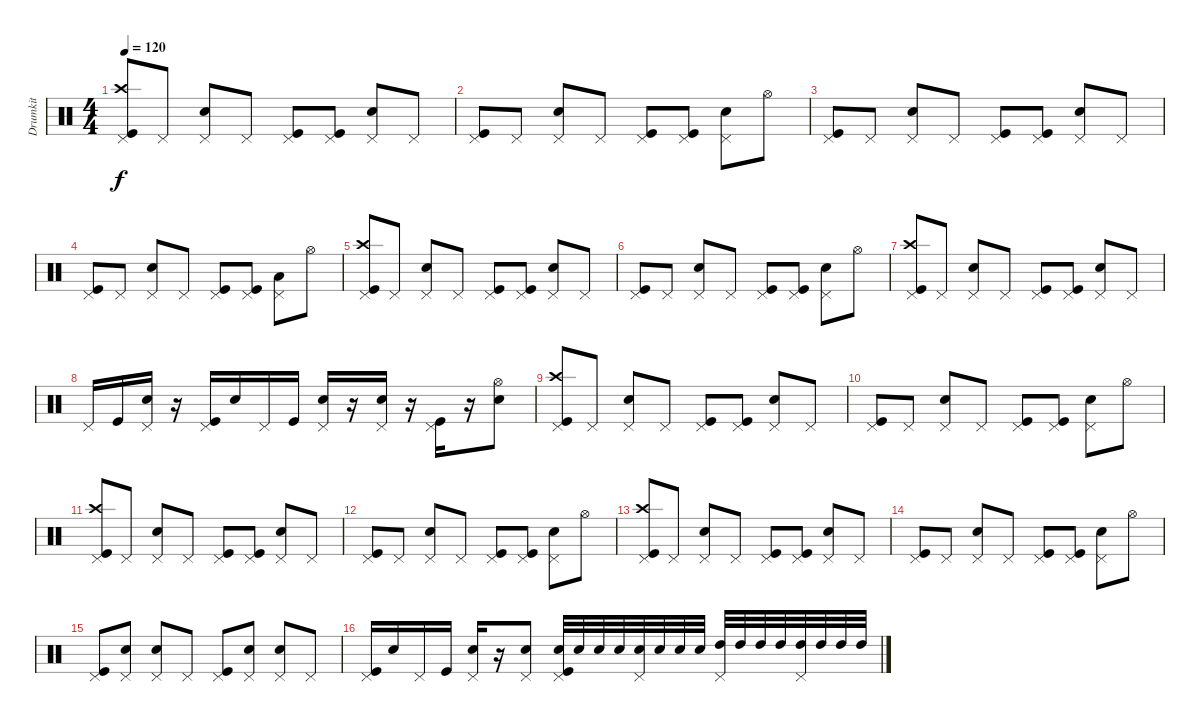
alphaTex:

\track ("Drumkit" "Drumkit") {instrument percussion}
\staff {score}
\articulation defaults
\ts (4 4)
\tempo 120
\clef neutral
\ks c
("Pedal Hi-Hat (hit)" "Crash high (hit)" "Kick (hit)").8{dy f} "Pedal Hi-Hat (hit)".8 ("Pedal Hi-Hat (hit)" "Snare (hit) 2").8 "Pedal Hi-Hat (hit)".8 ("Pedal Hi-Hat (hit)" "Kick (hit)").8 ("Pedal Hi-Hat (hit)" "Kick (hit)").8 ("Pedal Hi-Hat (hit)" "Snare (hit) 2").8 "Pedal Hi-Hat (hit)".8 |
("Pedal Hi-Hat (hit)" "Kick (hit)").8 "Pedal Hi-Hat (hit)".8 ("Pedal Hi-Hat (hit)" "Snare (hit) 2").8 "Pedal Hi-Hat (hit)".8 ("Pedal Hi-Hat (hit)" "Kick (hit)").8 ("Pedal Hi-Hat (hit)" "Kick (hit)").8 ("Pedal Hi-Hat (hit)" "Snare (hit) 2").8 "Hi-Hat (open)".8 |
("Pedal Hi-Hat (hit)" "Kick (hit)").8 "Pedal Hi-Hat (hit)".8 ("Pedal Hi-Hat (hit)" "Snare (hit) 2").8 "Pedal Hi-Hat (hit)".8 ("Pedal Hi-Hat (hit)" "Kick (hit)").8 ("Pedal Hi-Hat (hit)" "Kick (hit)").8 ("Pedal Hi-Hat (hit)" "Snare (hit) 2").8 "Pedal Hi-Hat (hit)".8 |
("Pedal Hi-Hat (hit)" "Kick (hit)").8 "Pedal Hi-Hat (hit)".8 ("Pedal Hi-Hat (hit)" "Snare (hit) 2").8 "Pedal Hi-Hat (hit)".8 ("Pedal Hi-Hat (hit)" "Kick (hit)").8 ("Pedal Hi-Hat (hit)" "Kick (hit)").8 ("Pedal Hi-Hat (hit)" "Low Floor Tom (hit)").8 "Hi-Hat (open)".8 |
("Pedal Hi-Hat (hit)" "Crash high (hit)" "Kick (hit)").8 "Pedal Hi-Hat (hit)".8 ("Pedal Hi-Hat (hit)" "Snare (hit) 2").8 "Pedal Hi-Hat (hit)".8 ("Pedal Hi-Hat (hit)" "Kick (hit)").8 ("Pedal Hi-Hat (hit)" "Kick (hit)").8 ("Pedal Hi-Hat (hit)" "Snare (hit) 2").8 "Pedal Hi-Hat (hit)".8 |
("Pedal Hi-Hat (hit)" "Kick (hit)").8 "Pedal Hi-Hat (hit)".8 ("Pedal Hi-Hat (hit)" "Snare (hit) 2").8 "Pedal Hi-Hat (hit)".8 ("Pedal Hi-Hat (hit)" "Kick (hit)").8 ("Pedal Hi-Hat (hit)" "Kick (hit)").8 ("Pedal Hi-Hat (hit)" "Snare (hit) 2").8 "Hi-Hat (open)".8 |
("Pedal Hi-Hat (hit)" "Crash high (hit)" "Kick (hit)").8 "Pedal Hi-Hat (hit)".8 ("Pedal Hi-Hat (hit)" "Snare (hit) 2").8 "Pedal Hi-Hat (hit)".8 ("Pedal Hi-Hat (hit)" "Kick (hit)").8 ("Pedal Hi-Hat (hit)" "Kick (hit)").8 ("Pedal Hi-Hat (hit)" "Snare (hit) 2").8 "Pedal Hi-Hat (hit)".8 |
"Pedal Hi-Hat (hit)".16 "Kick (hit)".16 ("Pedal Hi-Hat (hit)" "Snare (hit) 2").16 r.16 ("Pedal Hi-Hat (hit)" "Kick (hit)").16 "Snare (hit) 2".16 "Pedal Hi-Hat (hit)".16 "Kick (hit)".16 ("Pedal Hi-Hat (hit)" "Snare (hit) 2").16 r.16 ("Pedal Hi-Hat (hit)" "Snare (hit) 2").16 r.16 ("Pedal Hi-Hat (hit)" "Kick (hit)").16 r.16 ("Hi-Hat (open)" "Snare (hit) 2").8 |
("Pedal Hi-Hat (hit)" "Crash high (hit)" "Kick (hit)").8 "Pedal Hi-Hat (hit)".8 ("Pedal Hi-Hat (hit)" "Snare (hit) 2").8 "Pedal Hi-Hat (hit)".8 ("Pedal Hi-Hat (hit)" "Kick (hit)").8 ("Pedal Hi-Hat (hit)" "Kick (hit)").8 ("Pedal Hi-Hat (hit)" "Snare (hit) 2").8 "Pedal Hi-Hat (hit)".8 |
("Pedal Hi-Hat (hit)" "Kick (hit)").8 "Pedal Hi-Hat (hit)".8 ("Pedal Hi-Hat (hit)" "Snare (hit) 2").8 "Pedal Hi-Hat (hit)".8 ("Pedal Hi-Hat (hit)" "Kick (hit)").8 ("Pedal Hi-Hat (hit)" "Kick (hit)").8 ("Pedal Hi-Hat (hit)" "Snare (hit) 2").8 "Hi-Hat (open)".8 |
("Pedal Hi-Hat (hit)" "Crash high (hit)" "Kick (hit)").8 "Pedal Hi-Hat (hit)".8 ("Pedal Hi-Hat (hit)" "Snare (hit) 2").8 "Pedal Hi-Hat (hit)".8 ("Pedal Hi-Hat (hit)" "Kick (hit)").8 ("Pedal Hi-Hat (hit)" "Kick (hit)").8 ("Pedal Hi-Hat (hit)" "Snare (hit) 2").8 "Pedal Hi-Hat (hit)".8 |
("Pedal Hi-Hat (hit)" "Kick (hit)").8 "Pedal Hi-Hat (hit)".8 ("Pedal Hi-Hat (hit)" "Snare (hit) 2").8 "Pedal Hi-Hat (hit)".8 ("Pedal Hi-Hat (hit)" "Kick (hit)").8 ("Pedal Hi-Hat (hit)" "Kick (hit)").8 ("Pedal Hi-Hat (hit)" "Snare (hit) 2").8 "Hi-Hat (open)".8 |
("Pedal Hi-Hat (hit)" "Crash high (hit)" "Kick (hit)").8 "Pedal Hi-Hat (hit)".8 ("Pedal Hi-Hat (hit)" "Snare (hit) 2").8 "Pedal Hi-Hat (hit)".8 ("Pedal Hi-Hat (hit)" "Kick (hit)").8 ("Pedal Hi-Hat (hit)" "Kick (hit)").8 ("Pedal Hi-Hat (hit)" "Snare (hit) 2").8 "Pedal Hi-Hat (hit)".8 |
("Pedal Hi-Hat (hit)" "Kick (hit)").8 "Pedal Hi-Hat (hit)".8 ("Pedal Hi-Hat (hit)" "Snare (hit) 2").8 "Pedal Hi-Hat (hit)".8 ("Pedal Hi-Hat (hit)" "Kick (hit)").8 ("Pedal Hi-Hat (hit)" "Kick (hit)").8 ("Pedal Hi-Hat (hit)" "Snare (hit) 2").8 "Hi-Hat (open)".8 |
("Pedal Hi-Hat (hit)" "Kick (hit)").8 ("Pedal Hi-Hat (hit)" "Snare (hit) 2").8 ("Pedal Hi-Hat (hit)" "Snare (hit) 2").8 "Pedal Hi-Hat (hit)".8 ("Pedal Hi-Hat (hit)" "Kick (hit)").8 ("Pedal Hi-Hat (hit)" "Snare (hit) 2").8 ("Pedal Hi-Hat (hit)" "Snare (hit) 2").8 "Pedal Hi-Hat (hit)".8 |
("Pedal Hi-Hat (hit)" "Kick (hit)").16 "Snare (hit) 2".16 "Pedal Hi-Hat (hit)".16 "Kick (hit)".16 ("Pedal Hi-Hat (hit)" "Snare (hit) 2").16 r.16 ("Pedal Hi-Hat (hit)" "Snare (hit) 2").8 ("Pedal Hi-Hat (hit)" "Snare (hit) 2" "Kick (hit)").32 "Snare (hit) 2".32 "Snare (hit) 2".32 "Snare (hit) 2".32 ("Pedal Hi-Hat (hit)" "Snare (hit) 2").32 "Snare (hit) 2".32 "Snare (hit) 2".32 "Snare (hit) 2".32 ("Pedal Hi-Hat (hit)" "High Tom (hit)").32 "High Tom (hit)".32 "High Tom (hit)".32 "High Tom (hit)".32 ("Pedal Hi-Hat (hit)" "High Tom (hit)").32 "High Tom (hit)".32 "High Tom (hit)".32 "High Tom (hit)".32
